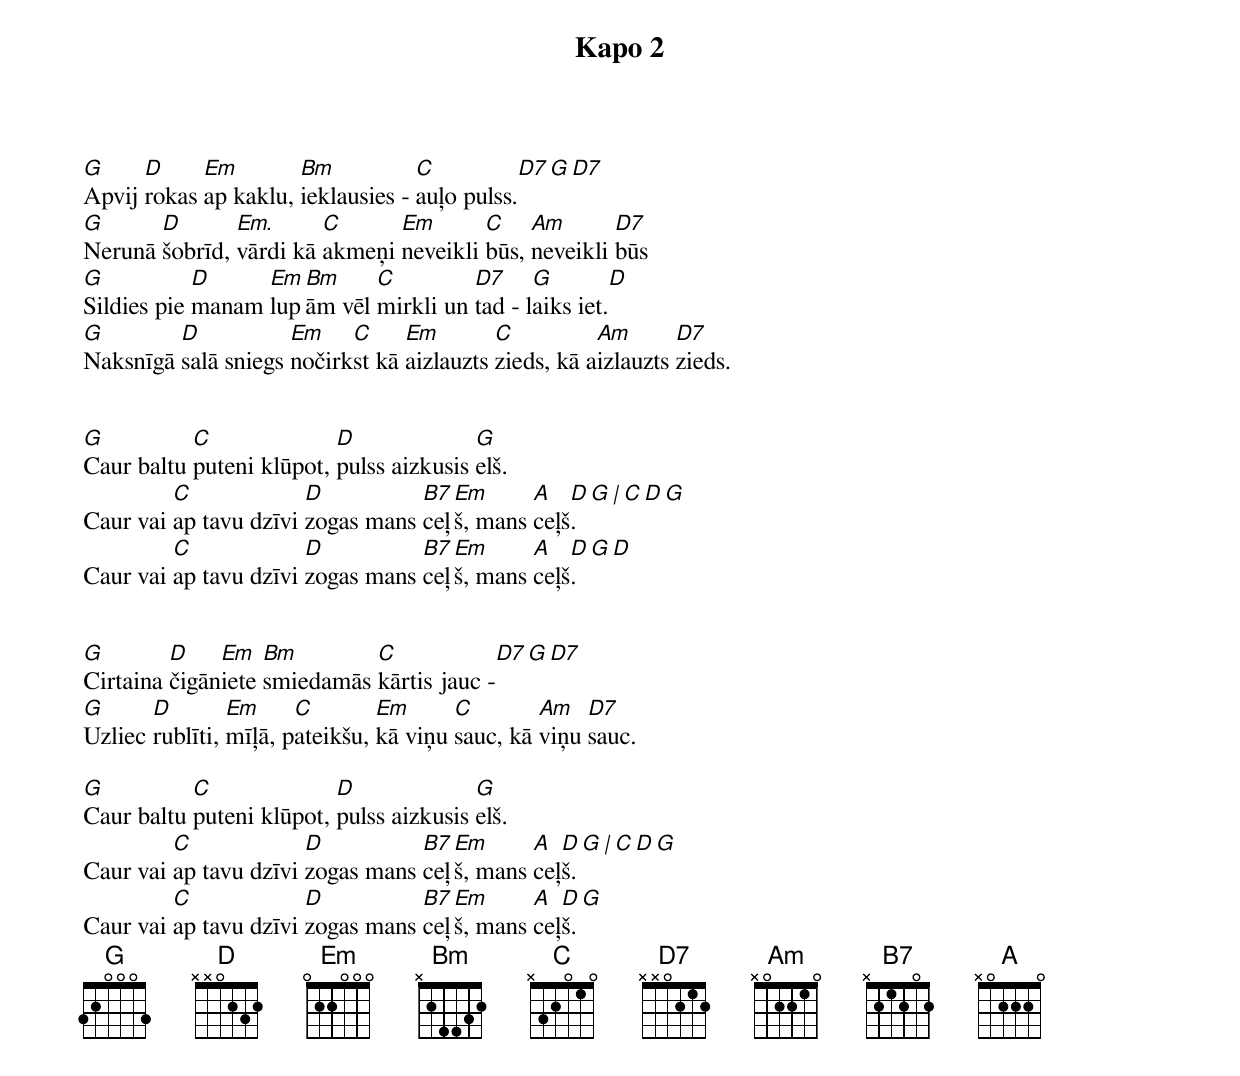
Kapo 2
G     D     Em        Bm           C        	D7 G D7
Apvij rokas ap kaklu, ieklausies - auļo pulss.
G      D       Em.      C      Em       C    Am       D7
Nerunā šobrīd, vārdi kā akmeņi neveikli būs, neveikli būs
G           D     Em Bm     C         D7     G        D
Sildies pie manam lupām vēl mirkli un tad - laiks iet.
G        D           Em    C     Em        C          Am       D7
Naksnīgā salā sniegs nočirkst kā aizlauzts zieds, kā aizlauzts zieds.


G	   C              D              G
Caur baltu puteni klūpot, pulss aizkusis elš.
	 C	       D          B7 Em      A   D   G  |  C  D    G
Caur vai ap tavu dzīvi zogas mans ceļš, mans ceļš.
	 C	       D	  B7 Em      A   D    G  D
Caur vai ap tavu dzīvi zogas mans ceļš, mans ceļš.


G        D    Em   Bm        C              D7 G D7
Cirtaina čigāniete smiedamās kārtis jauc -
G      D        Em     C        Em      C        Am   D7
Uzliec rublīti, mīļā, pateikšu, kā viņu sauc, kā viņu sauc.

G	   C              D		 G
Caur baltu puteni klūpot, pulss aizkusis elš.
	 C	       D	  B7 Em      A  D  G |  C D    G
Caur vai ap tavu dzīvi zogas mans ceļš, mans ceļš.
	 C	       D          B7 Em      A  D  G
Caur vai ap tavu dzīvi zogas mans ceļš, mans ceļš.
